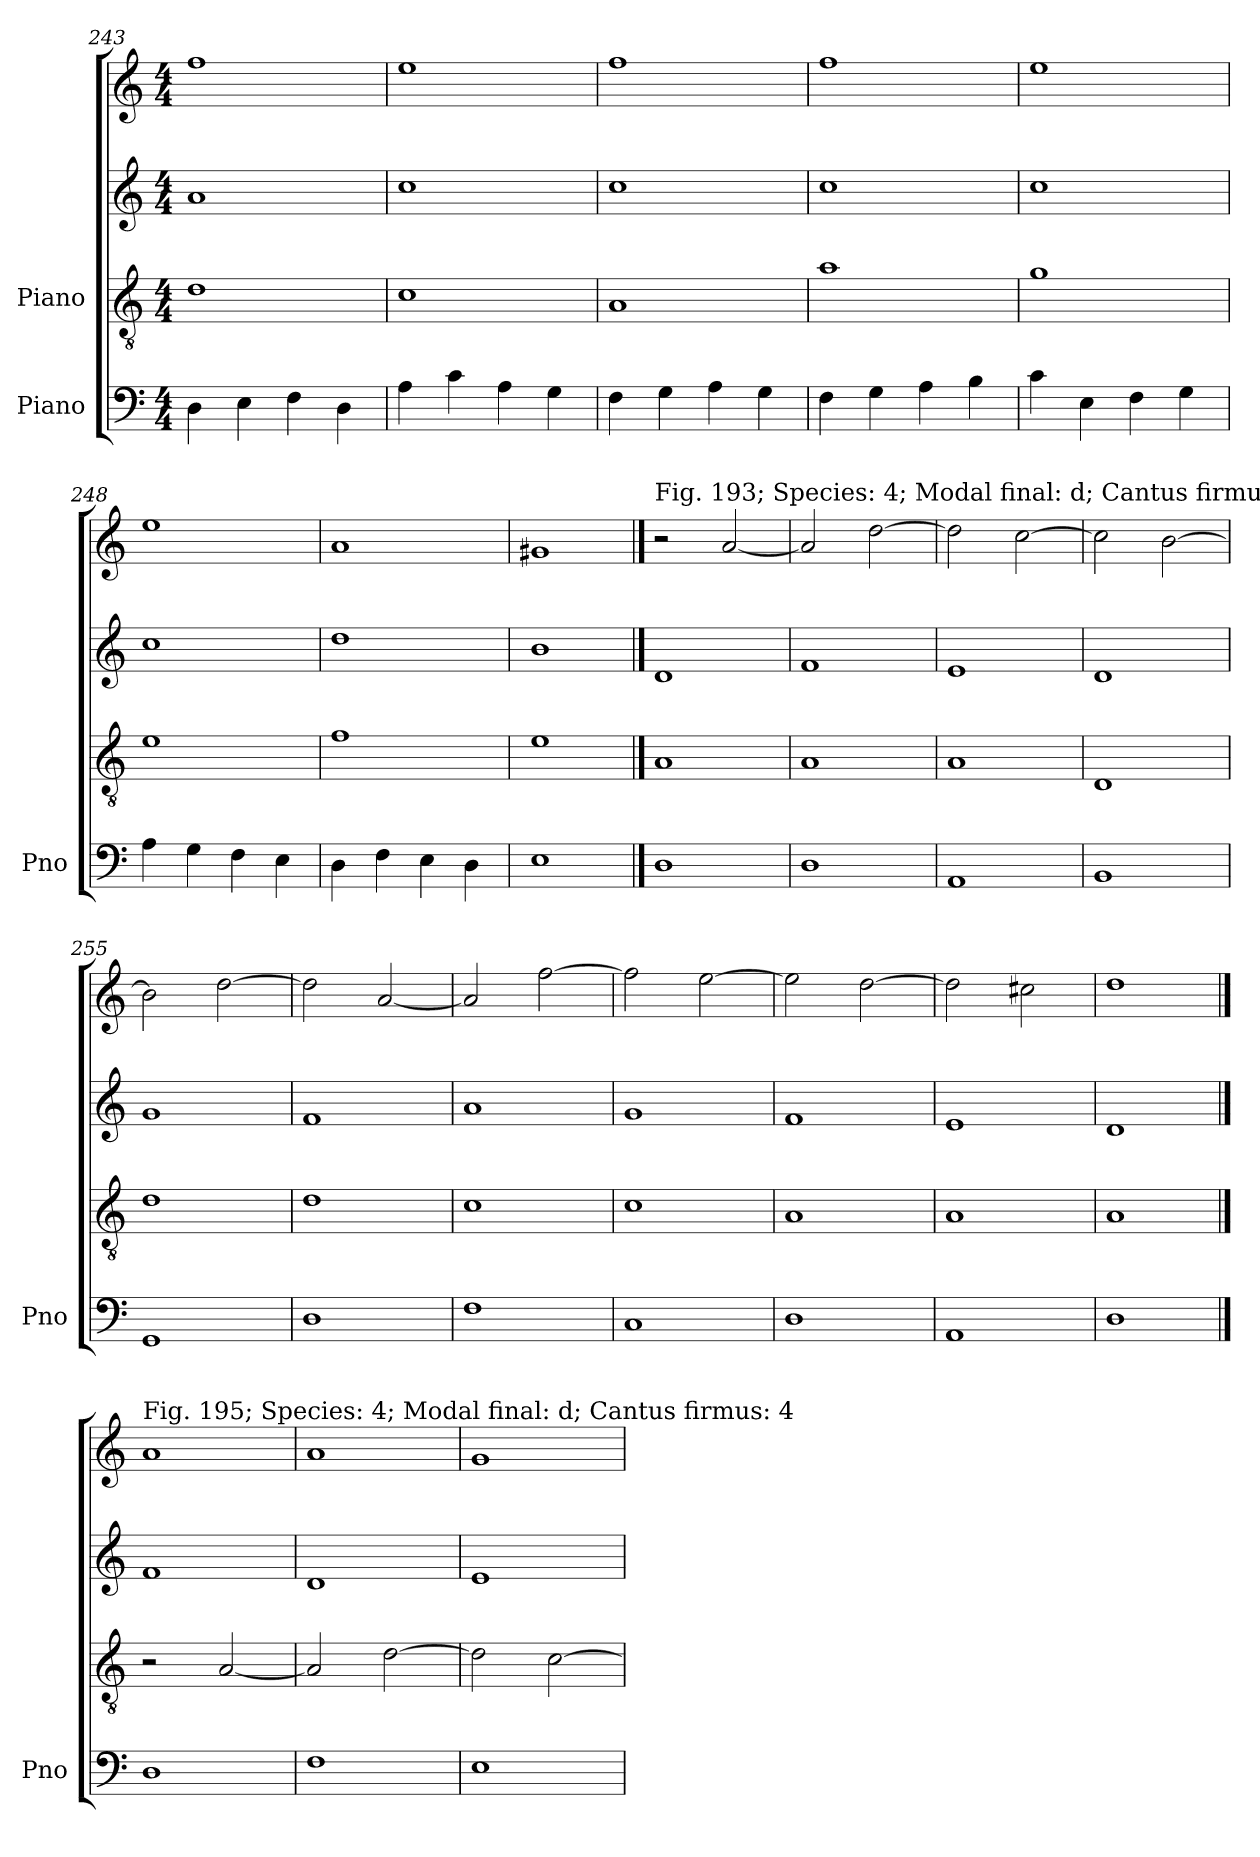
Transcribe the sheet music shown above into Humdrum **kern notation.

**kern	**kern	**kern	**kern
*part4	*part3	*part2	*part1
*staff4	*staff3	*staff2	*staff1
*I"Piano	*I"Piano	*	*
*I'Pno	*	*	*
*clefF4	*clefGv2	*clefG2	*clefG2
*k[]	*k[]	*k[]	*k[]
*M4/4	*M4/4	*M4/4	*M4/4
=243	=243	=243	=243
4D\	1d	1a	1ff
4E\	.	.	.
4F\	.	.	.
4D\	.	.	.
=244	=244	=244	=244
4A\	1c	1cc	1ee
4c\	.	.	.
4A\	.	.	.
4G\	.	.	.
=245	=245	=245	=245
4F\	1A	1cc	1ff
4G\	.	.	.
4A\	.	.	.
4G\	.	.	.
!!LO:LB:g=z
=246	=246	=246	=246
4F\	1a	1cc	1ff
4G\	.	.	.
4A\	.	.	.
4B\	.	.	.
=247	=247	=247	=247
4c\	1g	1cc	1ee
4E\	.	.	.
4F\	.	.	.
4G\	.	.	.
=248	=248	=248	=248
4A\	1e	1cc	1ee
4G\	.	.	.
4F\	.	.	.
4E\	.	.	.
=249	=249	=249	=249
4D\	1f	1dd	1a
4F\	.	.	.
4E\	.	.	.
4D\	.	.	.
=250	=250	=250	=250
1E	1e	1b	1g#X
!!LO:LB:g=z
==251	==251	==251	==251
!	!	!	!LO:TX:a:t=Fig. 193; Species&colon; 4; Modal final&colon; d; Cantus firmus&colon; 2
1D	1A	1d	2r
.	.	.	[2a/
=252	=252	=252	=252
1D	1A	1f	2a/]
.	.	.	[2dd\
=253	=253	=253	=253
1AA	1A	1e	2dd\]
.	.	.	[2cc\
=254	=254	=254	=254
1BB	1D	1d	2cc\]
.	.	.	[2b\
=255	=255	=255	=255
1GG	1d	1g	2b\]
.	.	.	[2dd\
=256	=256	=256	=256
1D	1d	1f	2dd\]
.	.	.	[2a/
=257	=257	=257	=257
1F	1c	1a	2a/]
.	.	.	[2ff\
=258	=258	=258	=258
1C	1c	1g	2ff\]
.	.	.	[2ee\
=259	=259	=259	=259
1D	1A	1f	2ee\]
.	.	.	[2dd\
=260	=260	=260	=260
1AA	1A	1e	2dd\]
.	.	.	2cc#X\
=261	=261	=261	=261
1D	1A	1d	1dd
!!LO:PB:g=z
==262	==262	==262	==262
!	!	!	!LO:TX:a:t=Fig. 195; Species&colon; 4; Modal final&colon; d; Cantus firmus&colon; 4
1D	2r	1f	1a
.	[2A/	.	.
=263	=263	=263	=263
1F	2A/]	1d	1a
.	[2d\	.	.
=264	=264	=264	=264
1E	2d\]	1e	1g
.	[2c\	.	.
=	=	=	=
*-	*-	*-	*-
